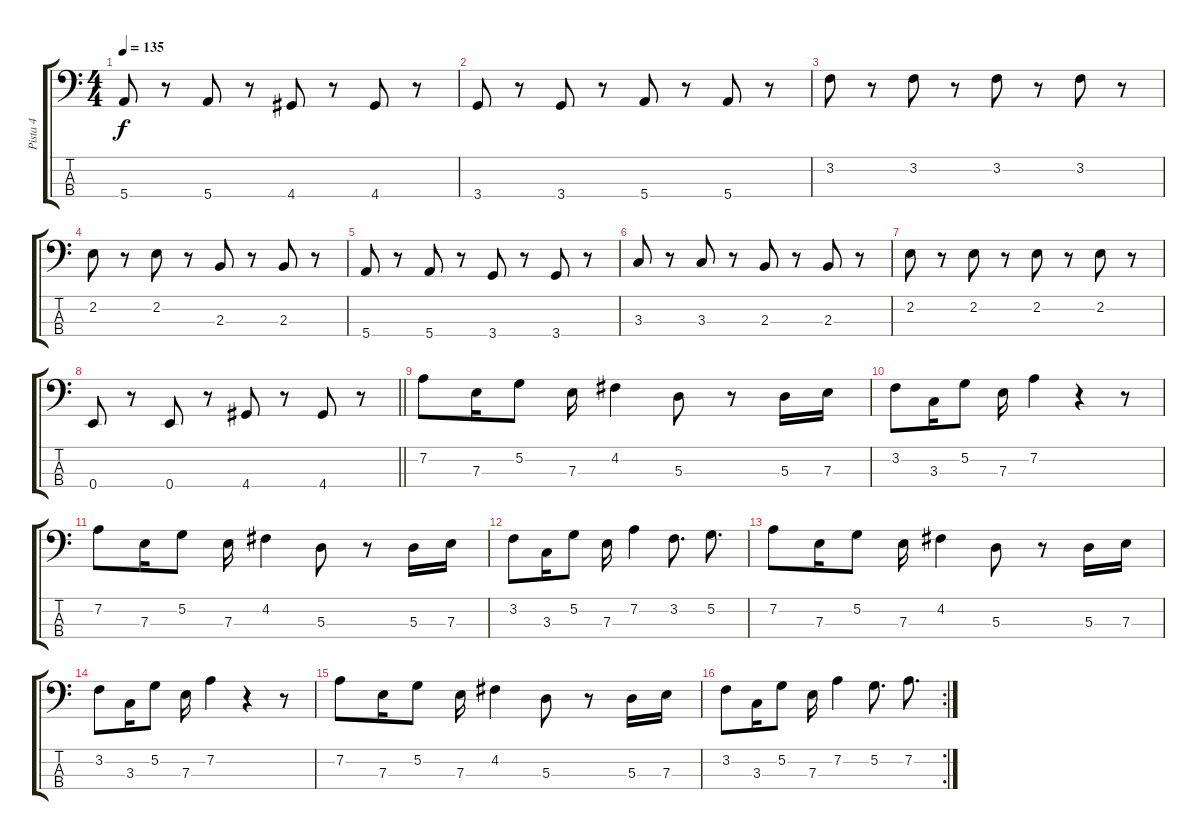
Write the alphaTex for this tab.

\track ("Pista 4" "Pista 4") {instrument slapbass1}
\staff {score tabs}
\tuning (G2 D2 A1 E1) {hide}
\ts (4 4)
\tempo 135
\clef f4
\ks c
5.4.8{dy f} r.8 5.4.8 r.8 4.4.8 r.8 4.4.8 r.8 |
3.4.8 r.8 3.4.8 r.8 5.4.8 r.8 5.4.8 r.8 |
3.2.8 r.8 3.2.8 r.8 3.2.8 r.8 3.2.8 r.8 |
2.2.8 r.8 2.2.8 r.8 2.3.8 r.8 2.3.8 r.8 |
5.4.8 r.8 5.4.8 r.8 3.4.8 r.8 3.4.8 r.8 |
3.3.8 r.8 3.3.8 r.8 2.3.8 r.8 2.3.8 r.8 |
2.2.8 r.8 2.2.8 r.8 2.2.8 r.8 2.2.8 r.8 |
\barLineRight lightlight
0.4.8 r.8 0.4.8 r.8 4.4.8 r.8 4.4.8 r.8 |
7.2.8 7.3.16 5.2.8 7.3.16 4.2.4 5.3.8 r.8 5.3.16 7.3.16 |
3.2.8 3.3.16 5.2.8 7.3.16 7.2.4 r.4 r.8 |
7.2.8 7.3.16 5.2.8 7.3.16 4.2.4 5.3.8 r.8 5.3.16 7.3.16 |
3.2.8 3.3.16 5.2.8 7.3.16 7.2.4 3.2.8{d} 5.2.8{d} |
7.2.8 7.3.16 5.2.8 7.3.16 4.2.4 5.3.8 r.8 5.3.16 7.3.16 |
3.2.8 3.3.16 5.2.8 7.3.16 7.2.4 r.4 r.8 |
7.2.8 7.3.16 5.2.8 7.3.16 4.2.4 5.3.8 r.8 5.3.16 7.3.16 |
\rc 2
3.2.8 3.3.16 5.2.8 7.3.16 7.2.4 5.2.8{d} 7.2.8{d}
